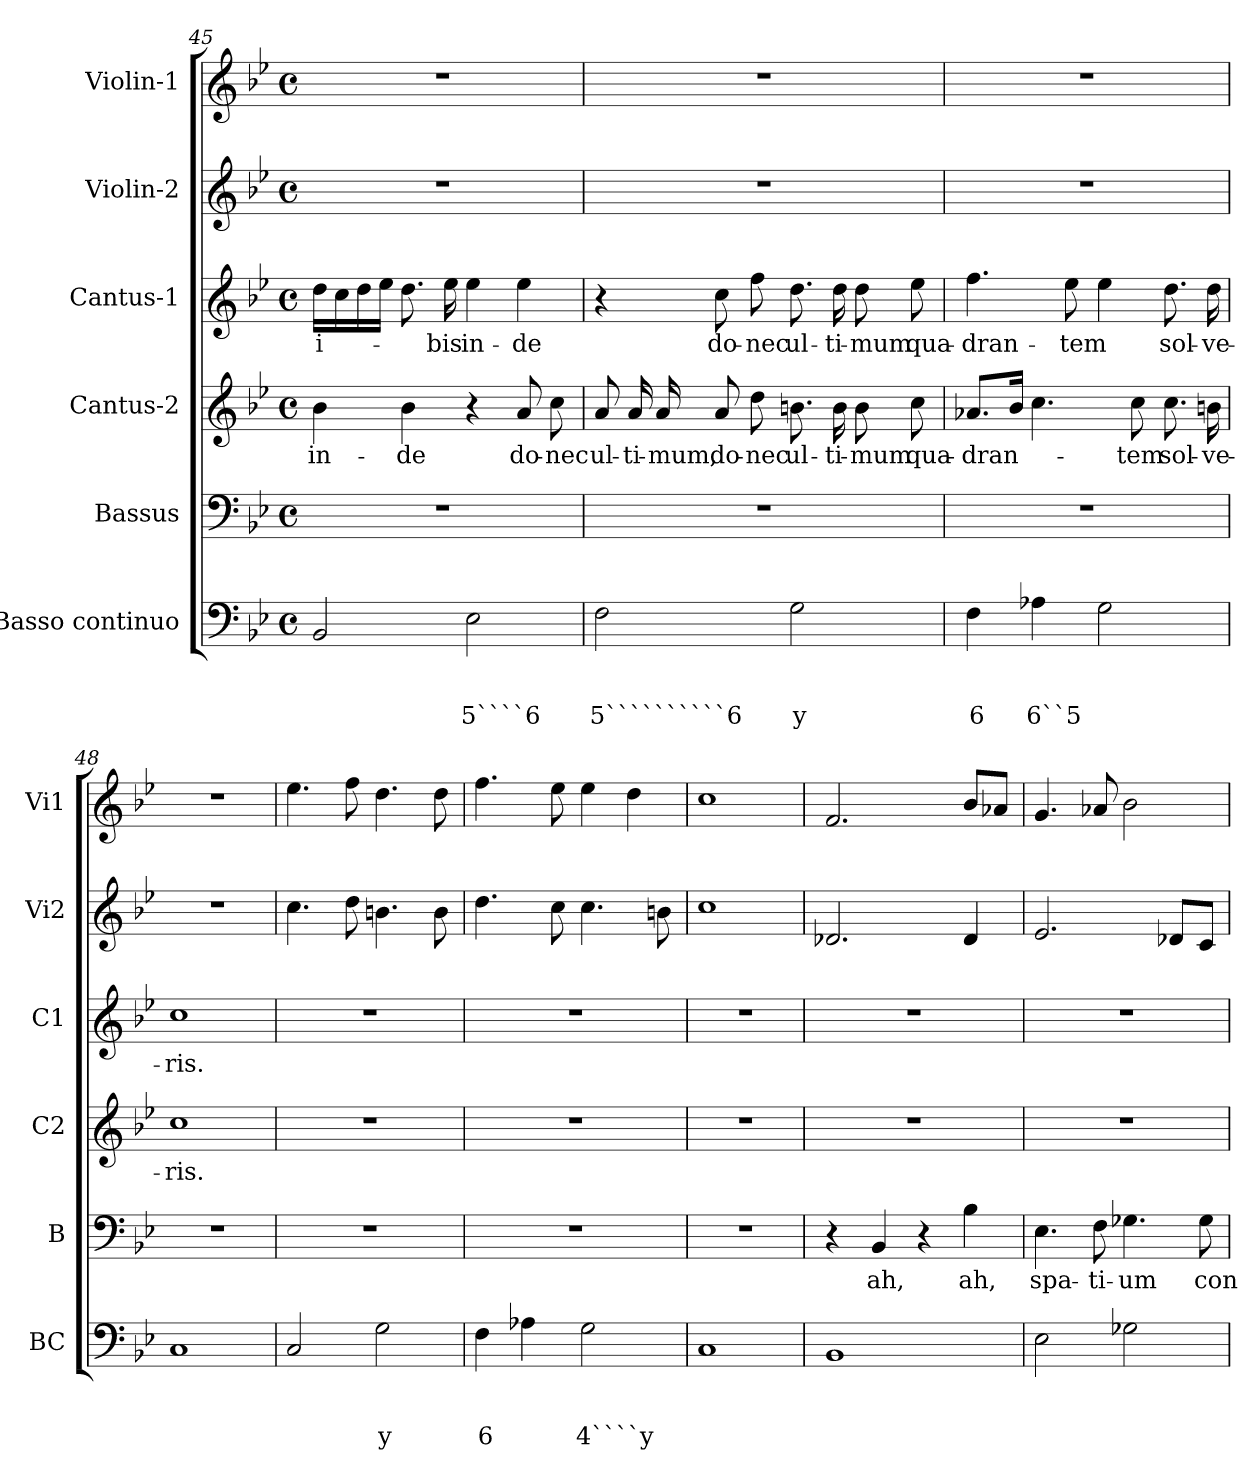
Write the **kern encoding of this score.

**kern	**text	**text	**text	**kern	**text	**kern	**text	**kern	**text	**kern	**kern
*part6	*part6	*part6	*part6	*part5	*part5	*part4	*part4	*part3	*part3	*part2	*part1
*staff6	*staff6	*staff6	*staff6	*staff5	*staff5	*staff4	*staff4	*staff3	*staff3	*staff2	*staff1
*I"Basso continuo	*	*	*	*I"Bassus	*	*I"Cantus-2	*	*I"Cantus-1	*	*I"Violin-2	*I"Violin-1
*I'BC	*	*	*	*I'B	*	*I'C2	*	*I'C1	*	*I'Vi2	*I'Vi1
*clefF4	*	*	*	*clefF4	*	*clefG2	*	*clefG2	*	*clefG2	*clefG2
*k[b-e-]	*	*	*	*k[b-e-]	*	*k[b-e-]	*	*k[b-e-]	*	*k[b-e-]	*k[b-e-]
*B-:	*	*	*	*B-:	*	*B-:	*	*B-:	*	*B-:	*B-:
*M4/4	*	*	*	*M4/4	*	*M4/4	*	*M4/4	*	*M4/4	*M4/4
*met(c)	*	*	*	*met(c)	*	*met(c)	*	*met(c)	*	*met(c)	*met(c)
=45	=45	=45	=45	=45	=45	=45	=45	=45	=45	=45	=45
!	!	!	!	!	!	!	!LO:LY:b	!	!LO:LY:b	!	!
2BB-/	.	.	.	1r	.	4b-\	in-	16dd\LL	-i-	1r	1r
.	.	.	.	.	.	.	.	16cc\	.	.	.
.	.	.	.	.	.	.	.	16dd\	.	.	.
.	.	.	.	.	.	.	.	16ee-\JJ	.	.	.
!	!	!	!	!	!	!	!LO:LY:b	!	!	!	!
.	.	.	.	.	.	4b-\	-de	8.dd\	.	.	.
!	!	!	!	!	!	!	!	!	!LO:LY:b	!	!
.	.	.	.	.	.	.	.	16ee-\	-bis	.	.
!	!	!	!LO:LY:b	!	!	!	!	!	!LO:LY:b	!	!
2E-\	.	.	5````6	.	.	4r	.	4ee-\	in-	.	.
!	!	!	!	!	!	!	!LO:LY:b	!	!LO:LY:b	!	!
.	.	.	.	.	.	8a/	do-	4ee-\	-de	.	.
!	!	!	!	!	!	!	!LO:LY:b	!	!	!	!
.	.	.	.	.	.	8cc\	-nec	.	.	.	.
=46	=46	=46	=46	=46	=46	=46	=46	=46	=46	=46	=46
!	!	!	!LO:LY:b	!	!	!	!LO:LY:b	!	!	!	!
2F\	.	.	5``````````6	1r	.	8a/	ul-	4r	.	1r	1r
!	!	!	!	!	!	!	!LO:LY:b	!	!	!	!
.	.	.	.	.	.	16a/	-ti-	.	.	.	.
!	!	!	!	!	!	!	!LO:LY:b	!	!	!	!
.	.	.	.	.	.	16a/	-mum,	.	.	.	.
!	!	!	!	!	!	!	!LO:LY:b	!	!LO:LY:b	!	!
.	.	.	.	.	.	8a/	do-	8cc\	do-	.	.
!	!	!	!	!	!	!	!LO:LY:b	!	!LO:LY:b	!	!
.	.	.	.	.	.	8dd\	-nec	8ff\	-nec	.	.
!	!	!	!LO:LY:b	!	!	!	!LO:LY:b	!	!LO:LY:b	!	!
2G\	.	.	y	.	.	8.bn\	ul-	8.dd\	ul-	.	.
!	!	!	!	!	!	!	!LO:LY:b	!	!LO:LY:b	!	!
.	.	.	.	.	.	16b\	-ti-	16dd\	-ti-	.	.
!	!	!	!	!	!	!	!LO:LY:b	!	!LO:LY:b	!	!
.	.	.	.	.	.	8b\	-mum	8dd\	-mum	.	.
!	!	!	!	!	!	!	!LO:LY:b	!	!LO:LY:b	!	!
.	.	.	.	.	.	8cc\	qua-	8ee-\	qua-	.	.
=47	=47	=47	=47	=47	=47	=47	=47	=47	=47	=47	=47
!	!	!	!LO:LY:b	!	!	!	!LO:LY:b	!	!LO:LY:b	!	!
4F\	.	.	6	1r	.	8.a-X/L	-dran-	4.ff\	-dran-	1r	1r
.	.	.	.	.	.	16b-/Jk	.	.	.	.	.
!	!	!	!LO:LY:b	!	!	!	!	!	!	!	!
4A-X\	.	.	6``5	.	.	4.cc\	.	.	.	.	.
!	!	!	!	!	!	!	!	!	!LO:LY:b	!	!
.	.	.	.	.	.	.	.	8ee-\	-tem	.	.
2G\	.	.	.	.	.	.	.	4ee-\	.	.	.
!	!	!	!	!	!	!	!LO:LY:b	!	!	!	!
.	.	.	.	.	.	8cc\	-tem	.	.	.	.
!	!	!	!	!	!	!	!LO:LY:b	!	!LO:LY:b	!	!
.	.	.	.	.	.	8.cc\	sol-	8.dd\	sol-	.	.
!	!	!	!	!	!	!	!LO:LY:b	!	!LO:LY:b	!	!
.	.	.	.	.	.	16bn\	-ve-	16dd\	-ve-	.	.
=48	=48	=48	=48	=48	=48	=48	=48	=48	=48	=48	=48
!	!	!	!	!	!	!	!LO:LY:b	!	!LO:LY:b	!	!
1C	.	.	.	1r	.	1cc	-ris.	1cc	-ris.	1r	1r
!!LO:PB:g=z
=49	=49	=49	=49	=49	=49	=49	=49	=49	=49	=49	=49
2C/	.	.	.	1r	.	1r	.	1r	.	4.cc\	4.ee-\
.	.	.	.	.	.	.	.	.	.	8dd\	8ff\
!	!	!	!LO:LY:b	!	!	!	!	!	!	!	!
2G\	.	.	y	.	.	.	.	.	.	4.bn\	4.dd\
.	.	.	.	.	.	.	.	.	.	8b\	8dd\
=50	=50	=50	=50	=50	=50	=50	=50	=50	=50	=50	=50
!	!	!	!LO:LY:b	!	!	!	!	!	!	!	!
4F\	.	.	6	1r	.	1r	.	1r	.	4.dd\	4.ff\
4A-X\	.	.	.	.	.	.	.	.	.	.	.
.	.	.	.	.	.	.	.	.	.	8cc\	8ee-\
!	!	!	!LO:LY:b	!	!	!	!	!	!	!	!
2G\	.	.	4````y	.	.	.	.	.	.	4.cc\	4ee-\
.	.	.	.	.	.	.	.	.	.	.	4dd\
.	.	.	.	.	.	.	.	.	.	8bn\	.
=51	=51	=51	=51	=51	=51	=51	=51	=51	=51	=51	=51
1C	.	.	.	1r	.	1r	.	1r	.	1cc	1cc
=52	=52	=52	=52	=52	=52	=52	=52	=52	=52	=52	=52
1BB-	.	.	.	4r	.	1r	.	1r	.	2.d-X/	2.f/
!	!	!	!	!	!LO:LY:b	!	!	!	!	!	!
.	.	.	.	4BB-/	ah,	.	.	.	.	.	.
.	.	.	.	4r	.	.	.	.	.	.	.
!	!	!	!	!	!LO:LY:b	!	!	!	!	!	!
.	.	.	.	4B-\	ah,	.	.	.	.	4d-/	8b-/L
.	.	.	.	.	.	.	.	.	.	.	8a-X/J
=53	=53	=53	=53	=53	=53	=53	=53	=53	=53	=53	=53
!	!	!	!	!	!LO:LY:b	!	!	!	!	!	!
2E-\	.	.	.	4.E-\	spa-	1r	.	1r	.	2.e-/	4.g/
!	!	!	!	!	!LO:LY:b	!	!	!	!	!	!
.	.	.	.	8F\	-ti-	.	.	.	.	.	8a-X/
!	!	!	!	!	!LO:LY:b	!	!	!	!	!	!
2G-X\	.	.	.	4.G-X\	-um	.	.	.	.	.	2b-\
.	.	.	.	.	.	.	.	.	.	8d-X/L	.
!	!	!	!	!	!LO:LY:b	!	!	!	!	!	!
.	.	.	.	8G-\	con-	.	.	.	.	8c/J	.
=	=	=	=	=	=	=	=	=	=	=	=
*-	*-	*-	*-	*-	*-	*-	*-	*-	*-	*-	*-
